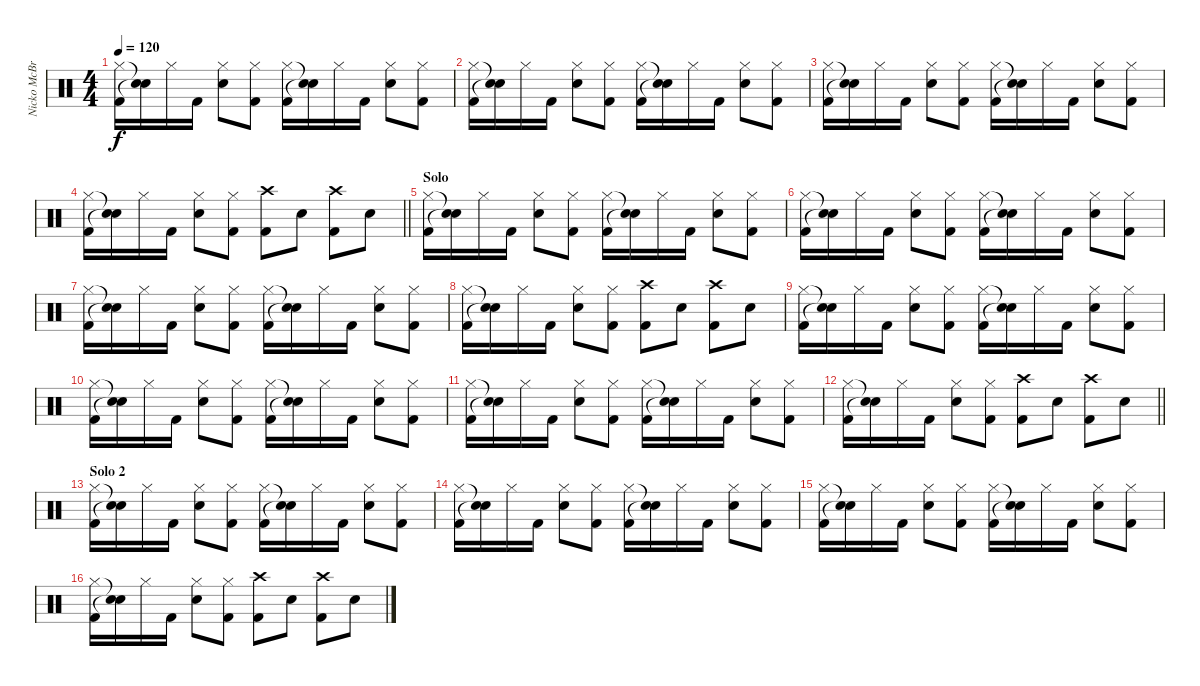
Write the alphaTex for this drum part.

\track ("Nicko McBrain" "Nicko McBr") {instrument percussion}
\staff {score}
\articulation defaults
\ts (4 4)
\tempo 120
\clef neutral
\ks c
("Hi-Hat (closed)" "Kick (hit) 2").16{dy f} ("Snare (hit)"{t} "Snare (hit)"{t}).16 "Hi-Hat (closed)".16 "Kick (hit) 2".16 ("Hi-Hat (closed)" "Snare (hit) 2").8 ("Hi-Hat (closed)" "Kick (hit) 2").8 ("Hi-Hat (closed)" "Kick (hit) 2").16 ("Snare (hit)"{t} "Snare (hit)"{t}).16 "Hi-Hat (closed)".16 "Kick (hit) 2".16 ("Hi-Hat (closed)" "Snare (hit) 2").8 ("Hi-Hat (closed)" "Kick (hit) 2").8 |
("Hi-Hat (closed)" "Kick (hit) 2").16 ("Snare (hit)"{t} "Snare (hit)"{t}).16 "Hi-Hat (closed)".16 "Kick (hit) 2".16 ("Hi-Hat (closed)" "Snare (hit) 2").8 ("Hi-Hat (closed)" "Kick (hit) 2").8 ("Hi-Hat (closed)" "Kick (hit) 2").16 ("Snare (hit)"{t} "Snare (hit)"{t}).16 "Hi-Hat (closed)".16 "Kick (hit) 2".16 ("Hi-Hat (closed)" "Snare (hit) 2").8 ("Hi-Hat (closed)" "Kick (hit) 2").8 |
("Hi-Hat (closed)" "Kick (hit) 2").16 ("Snare (hit)"{t} "Snare (hit)"{t}).16 "Hi-Hat (closed)".16 "Kick (hit) 2".16 ("Hi-Hat (closed)" "Snare (hit) 2").8 ("Hi-Hat (closed)" "Kick (hit) 2").8 ("Hi-Hat (closed)" "Kick (hit) 2").16 ("Snare (hit)"{t} "Snare (hit)"{t}).16 "Hi-Hat (closed)".16 "Kick (hit) 2".16 ("Hi-Hat (closed)" "Snare (hit) 2").8 ("Hi-Hat (closed)" "Kick (hit) 2").8 |
\barLineRight lightlight
("Hi-Hat (closed)" "Kick (hit) 2").16 ("Snare (hit)"{t} "Snare (hit)"{t}).16 "Hi-Hat (closed)".16 "Kick (hit) 2".16 ("Hi-Hat (closed)" "Snare (hit) 2").8 ("Hi-Hat (closed)" "Kick (hit) 2").8 ("Crash high (hit)" "Kick (hit) 2").8 "Snare (hit) 2".8 ("Crash high (hit)" "Kick (hit) 2").8 "Snare (hit) 2".8 |
\section ("" "Solo")
("Hi-Hat (closed)" "Kick (hit) 2").16 ("Snare (hit)"{t} "Snare (hit)"{t}).16 "Hi-Hat (closed)".16 "Kick (hit) 2".16 ("Hi-Hat (closed)" "Snare (hit) 2").8 ("Hi-Hat (closed)" "Kick (hit) 2").8 ("Hi-Hat (closed)" "Kick (hit) 2").16 ("Snare (hit)"{t} "Snare (hit)"{t}).16 "Hi-Hat (closed)".16 "Kick (hit) 2".16 ("Hi-Hat (closed)" "Snare (hit) 2").8 ("Hi-Hat (closed)" "Kick (hit) 2").8 |
("Hi-Hat (closed)" "Kick (hit) 2").16 ("Snare (hit)"{t} "Snare (hit)"{t}).16 "Hi-Hat (closed)".16 "Kick (hit) 2".16 ("Hi-Hat (closed)" "Snare (hit) 2").8 ("Hi-Hat (closed)" "Kick (hit) 2").8 ("Hi-Hat (closed)" "Kick (hit) 2").16 ("Snare (hit)"{t} "Snare (hit)"{t}).16 "Hi-Hat (closed)".16 "Kick (hit) 2".16 ("Hi-Hat (closed)" "Snare (hit) 2").8 ("Hi-Hat (closed)" "Kick (hit) 2").8 |
("Hi-Hat (closed)" "Kick (hit) 2").16 ("Snare (hit)"{t} "Snare (hit)"{t}).16 "Hi-Hat (closed)".16 "Kick (hit) 2".16 ("Hi-Hat (closed)" "Snare (hit) 2").8 ("Hi-Hat (closed)" "Kick (hit) 2").8 ("Hi-Hat (closed)" "Kick (hit) 2").16 ("Snare (hit)"{t} "Snare (hit)"{t}).16 "Hi-Hat (closed)".16 "Kick (hit) 2".16 ("Hi-Hat (closed)" "Snare (hit) 2").8 ("Hi-Hat (closed)" "Kick (hit) 2").8 |
("Hi-Hat (closed)" "Kick (hit) 2").16 ("Snare (hit)"{t} "Snare (hit)"{t}).16 "Hi-Hat (closed)".16 "Kick (hit) 2".16 ("Hi-Hat (closed)" "Snare (hit) 2").8 ("Hi-Hat (closed)" "Kick (hit) 2").8 ("Crash high (hit)" "Kick (hit) 2").8 "Snare (hit) 2".8 ("Crash high (hit)" "Kick (hit) 2").8 "Snare (hit) 2".8 |
("Hi-Hat (closed)" "Kick (hit) 2").16 ("Snare (hit)"{t} "Snare (hit)"{t}).16 "Hi-Hat (closed)".16 "Kick (hit) 2".16 ("Hi-Hat (closed)" "Snare (hit) 2").8 ("Hi-Hat (closed)" "Kick (hit) 2").8 ("Hi-Hat (closed)" "Kick (hit) 2").16 ("Snare (hit)"{t} "Snare (hit)"{t}).16 "Hi-Hat (closed)".16 "Kick (hit) 2".16 ("Hi-Hat (closed)" "Snare (hit) 2").8 ("Hi-Hat (closed)" "Kick (hit) 2").8 |
("Hi-Hat (closed)" "Kick (hit) 2").16 ("Snare (hit)"{t} "Snare (hit)"{t}).16 "Hi-Hat (closed)".16 "Kick (hit) 2".16 ("Hi-Hat (closed)" "Snare (hit) 2").8 ("Hi-Hat (closed)" "Kick (hit) 2").8 ("Hi-Hat (closed)" "Kick (hit) 2").16 ("Snare (hit)"{t} "Snare (hit)"{t}).16 "Hi-Hat (closed)".16 "Kick (hit) 2".16 ("Hi-Hat (closed)" "Snare (hit) 2").8 ("Hi-Hat (closed)" "Kick (hit) 2").8 |
("Hi-Hat (closed)" "Kick (hit) 2").16 ("Snare (hit)"{t} "Snare (hit)"{t}).16 "Hi-Hat (closed)".16 "Kick (hit) 2".16 ("Hi-Hat (closed)" "Snare (hit) 2").8 ("Hi-Hat (closed)" "Kick (hit) 2").8 ("Hi-Hat (closed)" "Kick (hit) 2").16 ("Snare (hit)"{t} "Snare (hit)"{t}).16 "Hi-Hat (closed)".16 "Kick (hit) 2".16 ("Hi-Hat (closed)" "Snare (hit) 2").8 ("Hi-Hat (closed)" "Kick (hit) 2").8 |
\barLineRight lightlight
("Hi-Hat (closed)" "Kick (hit) 2").16 ("Snare (hit)"{t} "Snare (hit)"{t}).16 "Hi-Hat (closed)".16 "Kick (hit) 2".16 ("Hi-Hat (closed)" "Snare (hit) 2").8 ("Hi-Hat (closed)" "Kick (hit) 2").8 ("Crash high (hit)" "Kick (hit) 2").8 "Snare (hit) 2".8 ("Crash high (hit)" "Kick (hit) 2").8 "Snare (hit) 2".8 |
\section ("" "Solo 2")
("Hi-Hat (closed)" "Kick (hit) 2").16 ("Snare (hit)"{t} "Snare (hit)"{t}).16 "Hi-Hat (closed)".16 "Kick (hit) 2".16 ("Hi-Hat (closed)" "Snare (hit) 2").8 ("Hi-Hat (closed)" "Kick (hit) 2").8 ("Hi-Hat (closed)" "Kick (hit) 2").16 ("Snare (hit)"{t} "Snare (hit)"{t}).16 "Hi-Hat (closed)".16 "Kick (hit) 2".16 ("Hi-Hat (closed)" "Snare (hit) 2").8 ("Hi-Hat (closed)" "Kick (hit) 2").8 |
("Hi-Hat (closed)" "Kick (hit) 2").16 ("Snare (hit)"{t} "Snare (hit)"{t}).16 "Hi-Hat (closed)".16 "Kick (hit) 2".16 ("Hi-Hat (closed)" "Snare (hit) 2").8 ("Hi-Hat (closed)" "Kick (hit) 2").8 ("Hi-Hat (closed)" "Kick (hit) 2").16 ("Snare (hit)"{t} "Snare (hit)"{t}).16 "Hi-Hat (closed)".16 "Kick (hit) 2".16 ("Hi-Hat (closed)" "Snare (hit) 2").8 ("Hi-Hat (closed)" "Kick (hit) 2").8 |
("Hi-Hat (closed)" "Kick (hit) 2").16 ("Snare (hit)"{t} "Snare (hit)"{t}).16 "Hi-Hat (closed)".16 "Kick (hit) 2".16 ("Hi-Hat (closed)" "Snare (hit) 2").8 ("Hi-Hat (closed)" "Kick (hit) 2").8 ("Hi-Hat (closed)" "Kick (hit) 2").16 ("Snare (hit)"{t} "Snare (hit)"{t}).16 "Hi-Hat (closed)".16 "Kick (hit) 2".16 ("Hi-Hat (closed)" "Snare (hit) 2").8 ("Hi-Hat (closed)" "Kick (hit) 2").8 |
("Hi-Hat (closed)" "Kick (hit) 2").16 ("Snare (hit)"{t} "Snare (hit)"{t}).16 "Hi-Hat (closed)".16 "Kick (hit) 2".16 ("Hi-Hat (closed)" "Snare (hit) 2").8 ("Hi-Hat (closed)" "Kick (hit) 2").8 ("Crash high (hit)" "Kick (hit) 2").8 "Snare (hit) 2".8 ("Crash high (hit)" "Kick (hit) 2").8 "Snare (hit) 2".8
